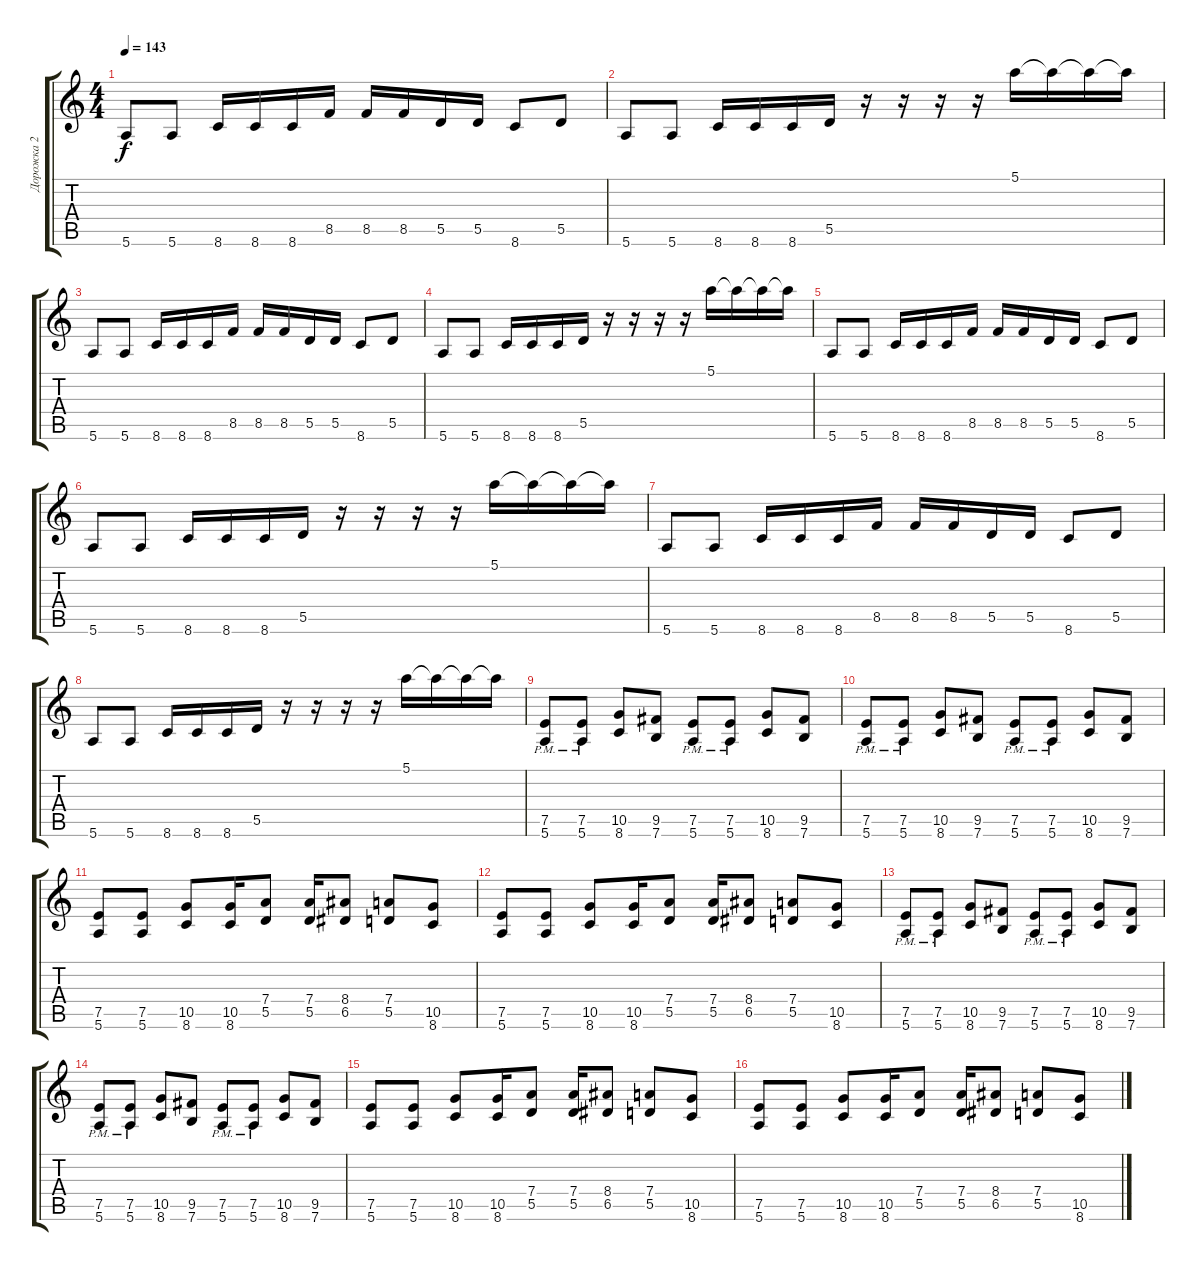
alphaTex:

\track ("Дорожка 2" "Дорожка 2") {instrument overdrivenguitar}
\staff {score tabs}
\tuning (E4 B3 G3 D3 A2 E2) {hide}
\ts (4 4)
\tempo 143
\clef g2
\ks c
5.6.8{dy f} 5.6.8 8.6.16 8.6.16 8.6.16 8.5.16 8.5.16 8.5.16 5.5.16 5.5.16 8.6.8 5.5.8 |
5.6.8 5.6.8 8.6.16 8.6.16 8.6.16 5.5.16 r.16 r.16 r.16 r.16 5.1.16 5.1{t}.16 5.1{t}.16 5.1{t}.16 |
5.6.8 5.6.8 8.6.16 8.6.16 8.6.16 8.5.16 8.5.16 8.5.16 5.5.16 5.5.16 8.6.8 5.5.8 |
5.6.8 5.6.8 8.6.16 8.6.16 8.6.16 5.5.16 r.16 r.16 r.16 r.16 5.1.16 5.1{t}.16 5.1{t}.16 5.1{t}.16 |
5.6.8 5.6.8 8.6.16 8.6.16 8.6.16 8.5.16 8.5.16 8.5.16 5.5.16 5.5.16 8.6.8 5.5.8 |
5.6.8 5.6.8 8.6.16 8.6.16 8.6.16 5.5.16 r.16 r.16 r.16 r.16 5.1.16 5.1{t}.16 5.1{t}.16 5.1{t}.16 |
5.6.8 5.6.8 8.6.16 8.6.16 8.6.16 8.5.16 8.5.16 8.5.16 5.5.16 5.5.16 8.6.8 5.5.8 |
5.6.8 5.6.8 8.6.16 8.6.16 8.6.16 5.5.16 r.16 r.16 r.16 r.16 5.1.16 5.1{t}.16 5.1{t}.16 5.1{t}.16 |
(7.5{pm} 5.6{pm}).8 (7.5{pm} 5.6{pm}).8 (10.5 8.6).8 (9.5 7.6).8 (7.5{pm} 5.6{pm}).8 (7.5{pm} 5.6{pm}).8 (10.5 8.6).8 (9.5 7.6).8 |
(7.5{pm} 5.6{pm}).8 (7.5{pm} 5.6{pm}).8 (10.5 8.6).8 (9.5 7.6).8 (7.5{pm} 5.6{pm}).8 (7.5{pm} 5.6{pm}).8 (10.5 8.6).8 (9.5 7.6).8 |
(7.5 5.6).8 (7.5 5.6).8 (10.5 8.6).8 (10.5 8.6).16 (7.4 5.5).8 (7.4 5.5).16 (8.4 6.5).8 (7.4 5.5).8 (10.5 8.6).8 |
(7.5 5.6).8 (7.5 5.6).8 (10.5 8.6).8 (10.5 8.6).16 (7.4 5.5).8 (7.4 5.5).16 (8.4 6.5).8 (7.4 5.5).8 (10.5 8.6).8 |
(7.5{pm} 5.6{pm}).8 (7.5{pm} 5.6{pm}).8 (10.5 8.6).8 (9.5 7.6).8 (7.5{pm} 5.6{pm}).8 (7.5{pm} 5.6{pm}).8 (10.5 8.6).8 (9.5 7.6).8 |
(7.5{pm} 5.6{pm}).8 (7.5{pm} 5.6{pm}).8 (10.5 8.6).8 (9.5 7.6).8 (7.5{pm} 5.6{pm}).8 (7.5{pm} 5.6{pm}).8 (10.5 8.6).8 (9.5 7.6).8 |
(7.5 5.6).8 (7.5 5.6).8 (10.5 8.6).8 (10.5 8.6).16 (7.4 5.5).8 (7.4 5.5).16 (8.4 6.5).8 (7.4 5.5).8 (10.5 8.6).8 |
(7.5 5.6).8 (7.5 5.6).8 (10.5 8.6).8 (10.5 8.6).16 (7.4 5.5).8 (7.4 5.5).16 (8.4 6.5).8 (7.4 5.5).8 (10.5 8.6).8
